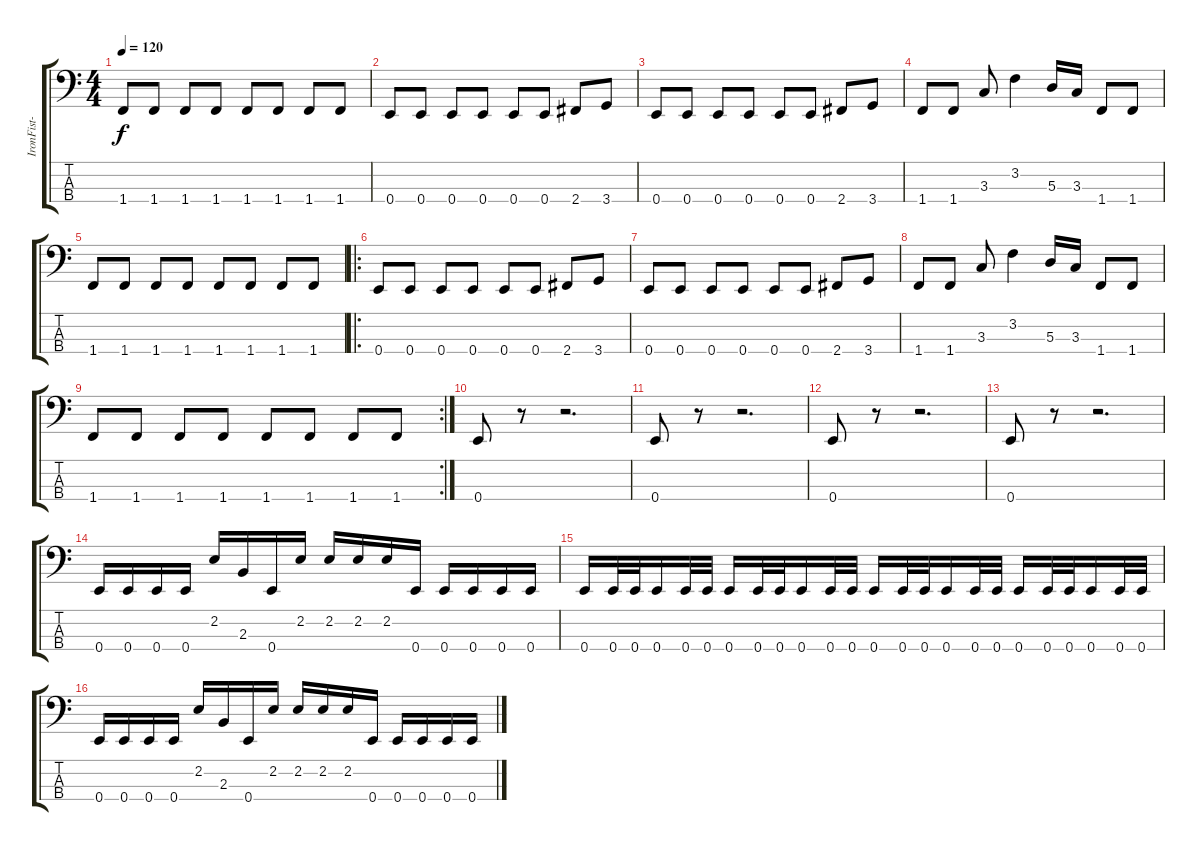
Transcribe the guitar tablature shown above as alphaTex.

\track ("IronFist- Lok" "IronFist- ") {instrument electricbassfinger}
\staff {score tabs}
\tuning (G2 D2 A1 E1) {hide}
\ts (4 4)
\tempo 120
\clef f4
\ks c
1.4.8{dy f} 1.4.8 1.4.8 1.4.8 1.4.8 1.4.8 1.4.8 1.4.8 |
0.4.8 0.4.8 0.4.8 0.4.8 0.4.8 0.4.8 2.4.8 3.4.8 |
0.4.8 0.4.8 0.4.8 0.4.8 0.4.8 0.4.8 2.4.8 3.4.8 |
1.4.8 1.4.8 3.3.8 3.2.4 5.3.16 3.3.16 1.4.8 1.4.8 |
1.4.8 1.4.8 1.4.8 1.4.8 1.4.8 1.4.8 1.4.8 1.4.8 |
\ro
0.4.8 0.4.8 0.4.8 0.4.8 0.4.8 0.4.8 2.4.8 3.4.8 |
0.4.8 0.4.8 0.4.8 0.4.8 0.4.8 0.4.8 2.4.8 3.4.8 |
1.4.8 1.4.8 3.3.8 3.2.4 5.3.16 3.3.16 1.4.8 1.4.8 |
\rc 2
1.4.8 1.4.8 1.4.8 1.4.8 1.4.8 1.4.8 1.4.8 1.4.8 |
0.4.8 r.8 r.2{d} |
0.4.8 r.8 r.2{d} |
0.4.8 r.8 r.2{d} |
0.4.8 r.8 r.2{d} |
0.4.16 0.4.16 0.4.16 0.4.16 2.2.16 2.3.16 0.4.16 2.2.16 2.2.16 2.2.16 2.2.16 0.4.16 0.4.16 0.4.16 0.4.16 0.4.16 |
0.4.16 0.4.32 0.4.32 0.4.16 0.4.32 0.4.32 0.4.16 0.4.32 0.4.32 0.4.16 0.4.32 0.4.32 0.4.16 0.4.32 0.4.32 0.4.16 0.4.32 0.4.32 0.4.16 0.4.32 0.4.32 0.4.16 0.4.32 0.4.32 |
0.4.16 0.4.16 0.4.16 0.4.16 2.2.16 2.3.16 0.4.16 2.2.16 2.2.16 2.2.16 2.2.16 0.4.16 0.4.16 0.4.16 0.4.16 0.4.16
